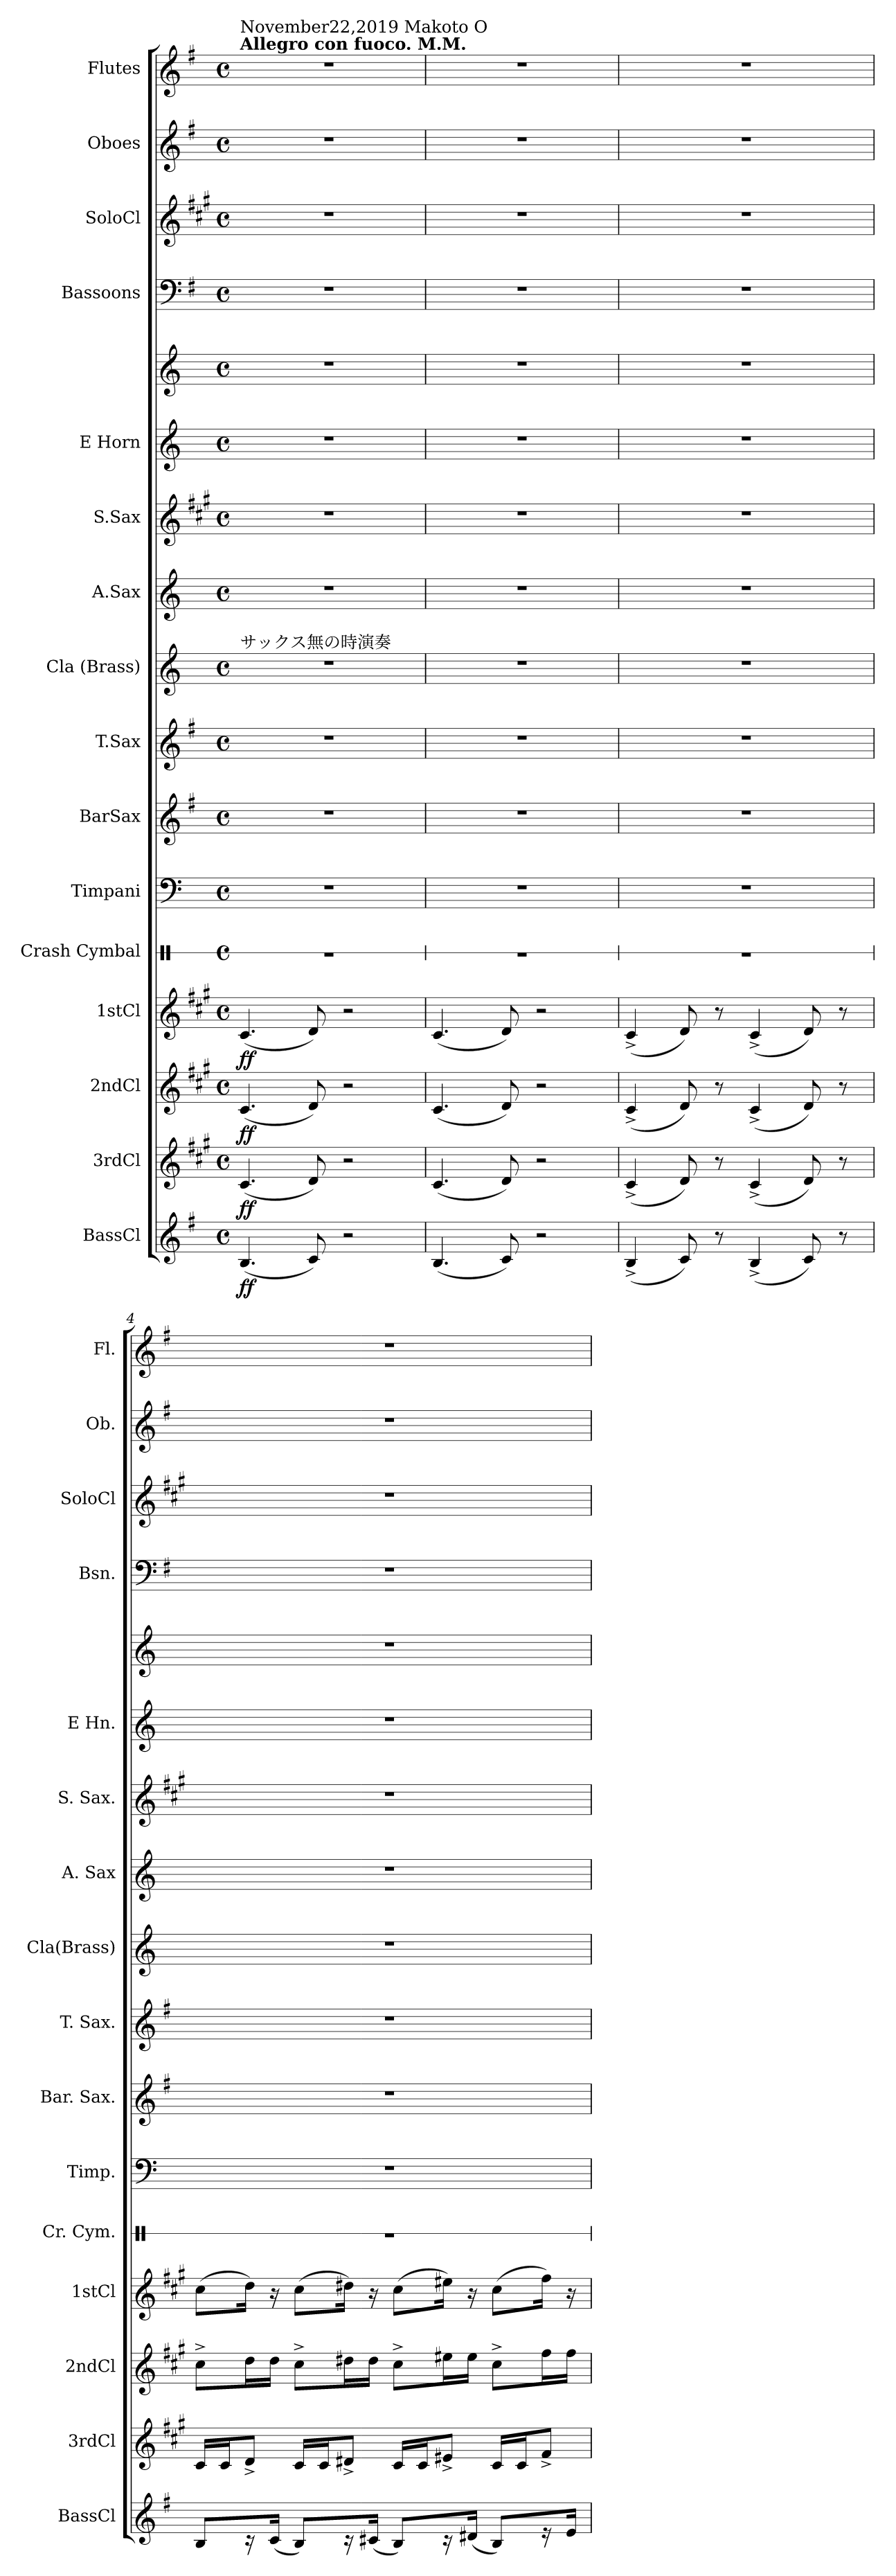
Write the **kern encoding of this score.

**kern	**dynam	**kern	**dynam	**kern	**dynam	**kern	**dynam	**kern	**kern	**kern	**kern	**kern	**kern	**kern	**kern	**kern	**kern	**kern	**kern	**kern
*part16	*part16	*part15	*part15	*part14	*part14	*part13	*part13	*part12	*part11	*part10	*part9	*part8	*part7	*part6	*part5	*part5	*part4	*part3	*part2	*part1
*staff17	*staff17	*staff16	*staff16	*staff15	*staff15	*staff14	*staff14	*staff13	*staff12	*staff11	*staff10	*staff9	*staff8	*staff7	*staff6	*staff5	*staff4	*staff3	*staff2	*staff1
*I"BassCl	*	*I"3rdCl	*	*I"2ndCl	*	*I"1stCl	*	*I"Crash Cymbal	*I"Timpani	*I"BarSax	*I"T.Sax	*I"Cla (Brass)	*I"A.Sax	*I"S.Sax	*I"E Horn	*	*I"Bassoons	*I"SoloCl	*I"Oboes	*I"Flutes
*I'BassCl	*	*I'3rdCl	*	*I'2ndCl	*	*I'1stCl	*	*I'Cr. Cym.	*I'Timp.	*I'Bar. Sax.	*I'T. Sax.	*I'Cla(Brass)	*I'A. Sax	*I'S. Sax.	*I'E Hn.	*	*I'Bsn.	*I'SoloCl	*I'Ob.	*I'Fl.
*	*	*	*	*	*	*	*	*stria1	*	*	*	*	*	*	*	*	*	*	*	*
*clefG2	*	*clefG2	*	*clefG2	*	*clefG2	*	*clefX	*clefF4	*clefG2	*clefG2	*clefG2	*clefG2	*clefG2	*clefG2	*clefG2	*clefF4	*clefG2	*clefG2	*clefG2
*ITrd8c14	*	*ITrd1c2	*	*ITrd1c2	*	*ITrd1c2	*	*	*	*ITrd12c21	*ITrd8c14	*ITrd1c2	*ITrd5c9	*ITrd1c2	*ITrd5c8	*ITrd5c8	*	*ITrd1c2	*	*
*k[f#]	*	*k[f#]	*	*k[f#]	*	*k[f#]	*	*k[]	*k[]	*k[f#]	*k[f#]	*k[b-e-]	*k[b-e-a-]	*k[f#]	*k[f#c#g#d#]	*k[f#c#g#d#]	*k[f#]	*k[f#]	*k[f#]	*k[f#]
*M4/4	*	*M4/4	*	*M4/4	*	*M4/4	*	*M4/4	*M4/4	*M4/4	*M4/4	*M4/4	*M4/4	*M4/4	*M4/4	*M4/4	*M4/4	*M4/4	*M4/4	*M4/4
*met(c)	*	*met(c)	*	*met(c)	*	*met(c)	*	*met(c)	*met(c)	*met(c)	*met(c)	*met(c)	*met(c)	*met(c)	*met(c)	*met(c)	*met(c)	*met(c)	*met(c)	*met(c)
*MM152	*	*MM152	*	*MM152	*	*MM152	*	*MM152	*MM152	*MM152	*MM152	*MM152	*MM152	*MM152	*MM152	*MM152	*MM152	*MM152	*MM152	*MM152
=1	=1	=1	=1	=1	=1	=1	=1	=1	=1	=1	=1	=1	=1	=1	=1	=1	=1	=1	=1	=1
!	!	!	!	!	!	!	!	!	!	!	!	!	!	!	!	!	!	!	!	!LO:TX:a:B:t=Allegro con fuoco.  M.M.
!	!	!	!	!	!	!	!	!	!	!	!	!	!	!	!	!	!	!	!	!LO:TX:t=November22,2019 Makoto O
!	!	!	!	!	!	!	!	!	!	!	!	!LO:TX:a:t=サックス無の時演奏	!	!	!	!	!	!	!	!
!	!LO:DY:b	!	!LO:DY:b	!	!LO:DY:b	!	!LO:DY:b	!	!	!	!	!	!	!	!	!	!	!	!	!
(<4.BB/	ff	(<4.B/	ff	(<4.B/	ff	(<4.B/	ff	1r	1r	1r	1r	1r	1r	1r	1r	1r	1r	1r	1r	1r
8C/)	.	8c/)	.	8c/)	.	8c/)	.	.	.	.	.	.	.	.	.	.	.	.	.	.
2r	.	2r	.	2r	.	2r	.	.	.	.	.	.	.	.	.	.	.	.	.	.
=2	=2	=2	=2	=2	=2	=2	=2	=2	=2	=2	=2	=2	=2	=2	=2	=2	=2	=2	=2	=2
(<4.BB/	.	(<4.B/	.	(<4.B/	.	(<4.B/	.	1r	1r	1r	1r	1r	1r	1r	1r	1r	1r	1r	1r	1r
8C/)	.	8c/)	.	8c/)	.	8c/)	.	.	.	.	.	.	.	.	.	.	.	.	.	.
2r	.	2r	.	2r	.	2r	.	.	.	.	.	.	.	.	.	.	.	.	.	.
=3	=3	=3	=3	=3	=3	=3	=3	=3	=3	=3	=3	=3	=3	=3	=3	=3	=3	=3	=3	=3
(<4BB^/	.	(<4B^/	.	(<4B^/	.	(<4B^/	.	1r	1r	1r	1r	1r	1r	1r	1r	1r	1r	1r	1r	1r
8C/)	.	8c/)	.	8c/)	.	8c/)	.	.	.	.	.	.	.	.	.	.	.	.	.	.
8r	.	8r	.	8r	.	8r	.	.	.	.	.	.	.	.	.	.	.	.	.	.
(<4BB^/	.	(<4B^/	.	(<4B^/	.	(<4B^/	.	.	.	.	.	.	.	.	.	.	.	.	.	.
8C/)	.	8c/)	.	8c/)	.	8c/)	.	.	.	.	.	.	.	.	.	.	.	.	.	.
8r	.	8r	.	8r	.	8r	.	.	.	.	.	.	.	.	.	.	.	.	.	.
=4	=4	=4	=4	=4	=4	=4	=4	=4	=4	=4	=4	=4	=4	=4	=4	=4	=4	=4	=4	=4
8BB/L	.	16B/LL	.	8b^\L	.	(>8b\L	.	1r	1r	1r	1r	1r	1r	1r	1r	1r	1r	1r	1r	1r
.	.	16B/J	.	.	.	.	.	.	.	.	.	.	.	.	.	.	.	.	.	.
16r	.	8c^/J	.	16cc\L	.	16cc\Jk)	.	.	.	.	.	.	.	.	.	.	.	.	.	.
(<16C/Jk	.	.	.	16cc\JJ	.	16r	.	.	.	.	.	.	.	.	.	.	.	.	.	.
8BB/L)	.	16B/LL	.	8b^\L	.	(>8b\L	.	.	.	.	.	.	.	.	.	.	.	.	.	.
.	.	16B/J	.	.	.	.	.	.	.	.	.	.	.	.	.	.	.	.	.	.
16r	.	8c#X^/J	.	16cc#X\L	.	16cc#X\Jk)	.	.	.	.	.	.	.	.	.	.	.	.	.	.
(<16C#X/Jk	.	.	.	16cc#\JJ	.	16r	.	.	.	.	.	.	.	.	.	.	.	.	.	.
8BB/L)	.	16B/LL	.	8b^\L	.	(>8b\L	.	.	.	.	.	.	.	.	.	.	.	.	.	.
.	.	16B/J	.	.	.	.	.	.	.	.	.	.	.	.	.	.	.	.	.	.
16r	.	8d#X^/J	.	16dd#X\L	.	16dd#X\Jk)	.	.	.	.	.	.	.	.	.	.	.	.	.	.
(<16D#X/Jk	.	.	.	16dd#\JJ	.	16r	.	.	.	.	.	.	.	.	.	.	.	.	.	.
8BB/L)	.	16B/LL	.	8b^\L	.	(>8b\L	.	.	.	.	.	.	.	.	.	.	.	.	.	.
.	.	16B/J	.	.	.	.	.	.	.	.	.	.	.	.	.	.	.	.	.	.
16r	.	8e^/J	.	16ee\L	.	16ee\Jk)	.	.	.	.	.	.	.	.	.	.	.	.	.	.
16E/Jk	.	.	.	16ee\JJ	.	16r	.	.	.	.	.	.	.	.	.	.	.	.	.	.
=	=	=	=	=	=	=	=	=	=	=	=	=	=	=	=	=	=	=	=	=
*-	*-	*-	*-	*-	*-	*-	*-	*-	*-	*-	*-	*-	*-	*-	*-	*-	*-	*-	*-	*-
